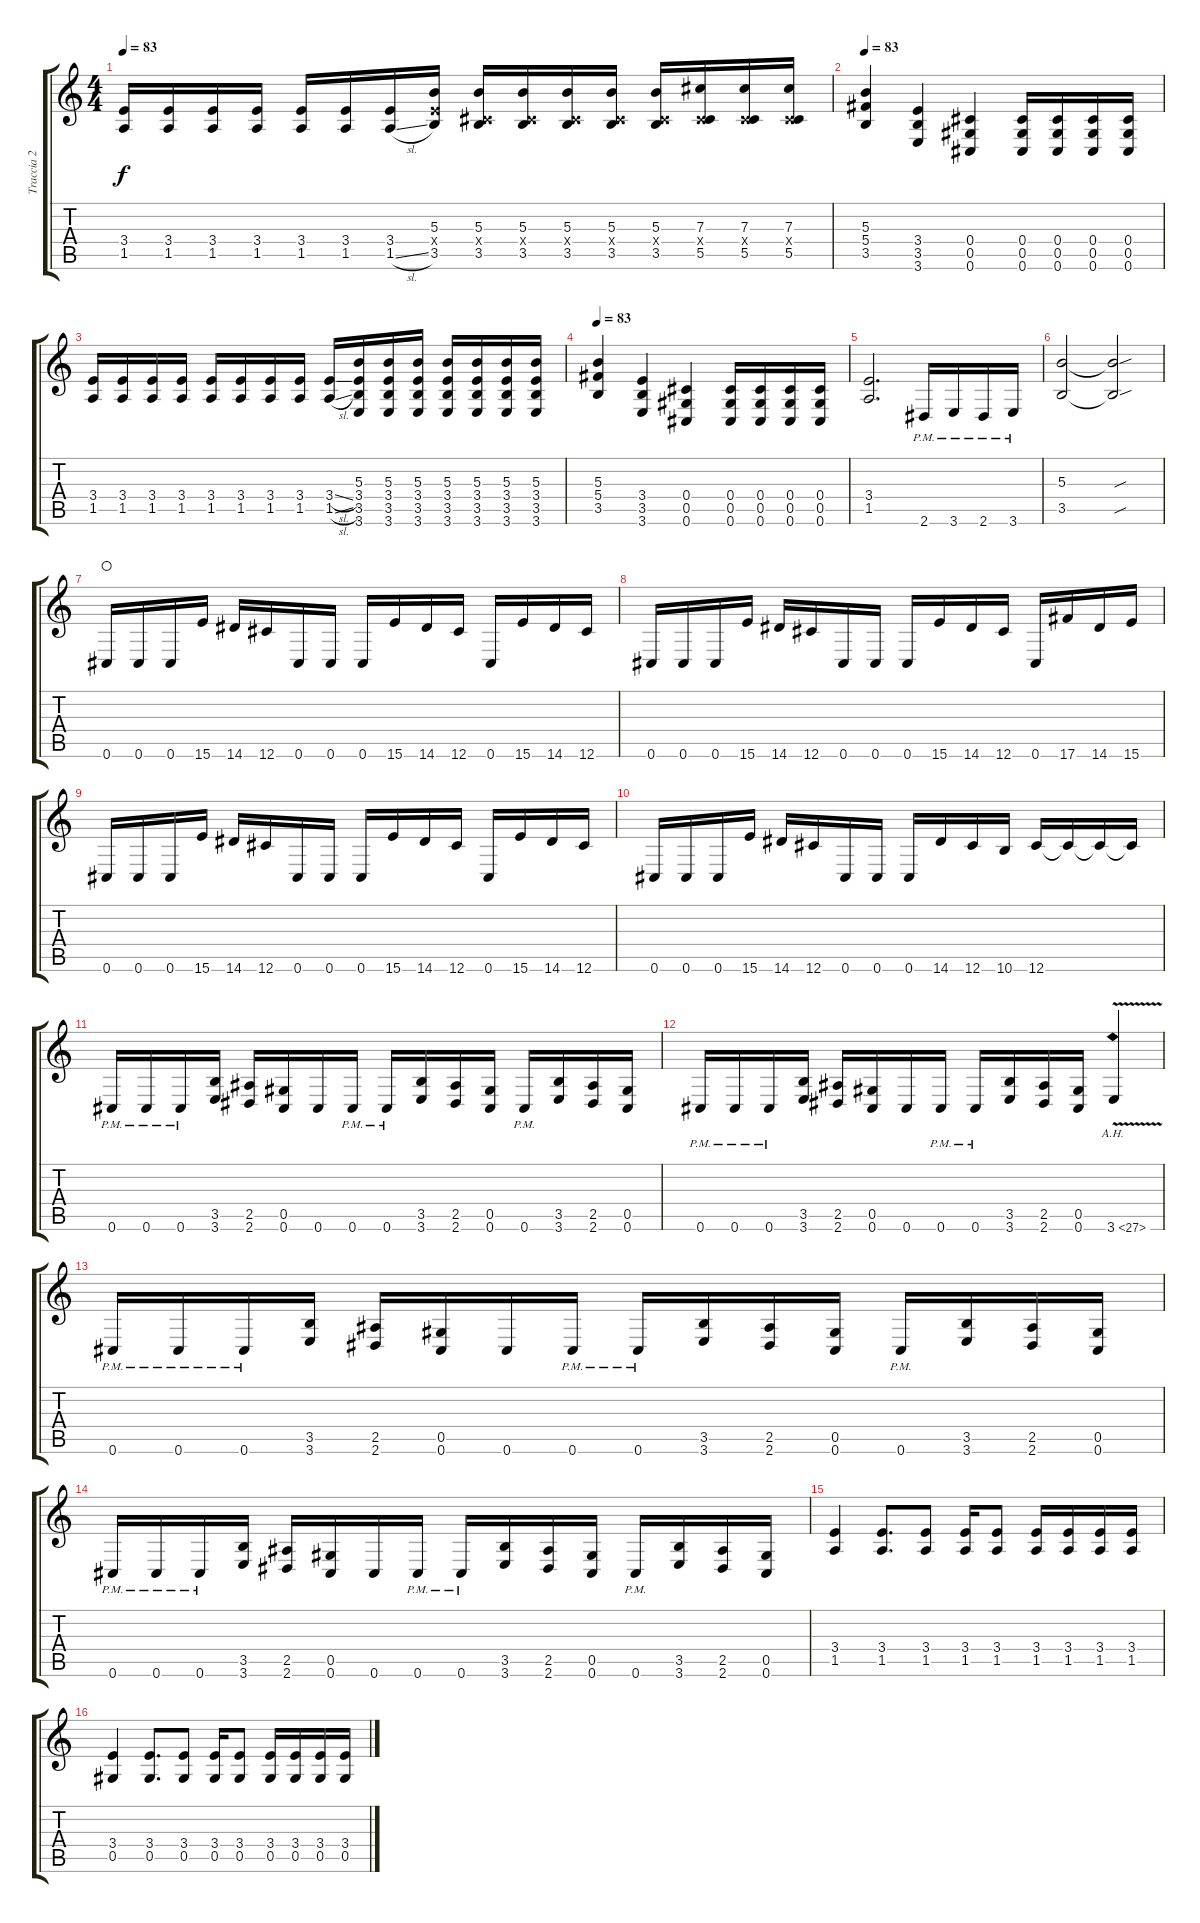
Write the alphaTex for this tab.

\track ("Traccia 2" "Traccia 2") {instrument distortionguitar}
\staff {score tabs}
\tuning (Eb4 Bb3 Gb3 Db3 Ab2 Db2) {hide}
\ts (4 4)
\tempo 83
\clef g2
\ks c
(3.4 1.5).16{dy f} (3.4 1.5).16 (3.4 1.5).16 (3.4 1.5).16 (3.4 1.5).16 (3.4 1.5).16 (3.4 1.5{sl}).16 (5.3 3.4{x} 3.5).16 (5.3 0.4{x} 3.5).16 (5.3 0.4{x} 3.5).16 (5.3 0.4{x} 3.5).16 (5.3 0.4{x} 3.5).16 (5.3 0.4{x} 3.5).16 (7.3 0.4{x} 5.5).16 (7.3 0.4{x} 5.5).16 (7.3 0.4{x} 5.5).16 |
\tempo 83
(5.3 5.4 3.5).4{instrument distortionguitar} (3.4 3.5 3.6).4 (0.4 0.5 0.6).4 (0.4 0.5 0.6).16 (0.4 0.5 0.6).16 (0.4 0.5 0.6).16 (0.4 0.5 0.6).16 |
(3.4 1.5).16 (3.4 1.5).16 (3.4 1.5).16 (3.4 1.5).16 (3.4 1.5).16 (3.4 1.5).16 (3.4 1.5).16 (3.4 1.5).16 (3.4{sl} 1.5{sl}).16 (5.3 3.4 3.5 3.6).16 (5.3 3.4 3.5 3.6).16 (5.3 3.4 3.5 3.6).16 (5.3 3.4 3.5 3.6).16 (5.3 3.4 3.5 3.6).16 (5.3 3.4 3.5 3.6).16 (5.3 3.4 3.5 3.6).16 |
\tempo 83
(5.3 5.4 3.5).4{instrument distortionguitar} (3.4 3.5 3.6).4 (0.4 0.5 0.6).4 (0.4 0.5 0.6).16 (0.4 0.5 0.6).16 (0.4 0.5 0.6).16 (0.4 0.5 0.6).16 |
(3.4 1.5).2{d} 2.6{pm}.16 3.6{pm}.16 2.6{pm}.16 3.6{pm}.16 |
(5.3 3.5).2 (5.3{sou t} 3.5{sou t}).2 |
0.6.16{waho} 0.6.16 0.6.16 15.6.16 14.6.16 12.6.16 0.6.16 0.6.16 0.6.16 15.6.16 14.6.16 12.6.16 0.6.16 15.6.16 14.6.16 12.6.16 |
0.6.16 0.6.16 0.6.16 15.6.16 14.6.16 12.6.16 0.6.16 0.6.16 0.6.16 15.6.16 14.6.16 12.6.16 0.6.16 17.6.16 14.6.16 15.6.16 |
0.6.16 0.6.16 0.6.16 15.6.16 14.6.16 12.6.16 0.6.16 0.6.16 0.6.16 15.6.16 14.6.16 12.6.16 0.6.16 15.6.16 14.6.16 12.6.16 |
0.6.16 0.6.16 0.6.16 15.6.16 14.6.16 12.6.16 0.6.16 0.6.16 0.6.16 14.6.16 12.6.16 10.6.16 12.6.16 12.6{t}.16 12.6{t}.16 12.6{t}.16 |
0.6{pm}.16 0.6{pm}.16 0.6{pm}.16 (3.5 3.6).16 (2.5 2.6).16 (0.5 0.6).16 0.6.16 0.6{pm}.16 0.6{pm}.16 (3.5 3.6).16 (2.5 2.6).16 (0.5 0.6).16 0.6{pm}.16 (3.5 3.6).16 (2.5 2.6).16 (0.5 0.6).16 |
0.6{pm}.16 0.6{pm}.16 0.6{pm}.16 (3.5 3.6).16 (2.5 2.6).16 (0.5 0.6).16 0.6.16 0.6{pm}.16 0.6{pm}.16 (3.5 3.6).16 (2.5 2.6).16 (0.5 0.6).16 3.6{ah 24 v}.4 |
0.6{pm}.16 0.6{pm}.16 0.6{pm}.16 (3.5 3.6).16 (2.5 2.6).16 (0.5 0.6).16 0.6.16 0.6{pm}.16 0.6{pm}.16 (3.5 3.6).16 (2.5 2.6).16 (0.5 0.6).16 0.6{pm}.16 (3.5 3.6).16 (2.5 2.6).16 (0.5 0.6).16 |
0.6{pm}.16 0.6{pm}.16 0.6{pm}.16 (3.5 3.6).16 (2.5 2.6).16 (0.5 0.6).16 0.6.16 0.6{pm}.16 0.6{pm}.16 (3.5 3.6).16 (2.5 2.6).16 (0.5 0.6).16 0.6{pm}.16 (3.5 3.6).16 (2.5 2.6).16 (0.5 0.6).16 |
(3.4 1.5).4 (3.4 1.5).8{d} (3.4 1.5).8 (3.4 1.5).16 (3.4 1.5).8 (3.4 1.5).16 (3.4 1.5).16 (3.4 1.5).16 (3.4 1.5).16 |
(3.4 0.5).4 (3.4 0.5).8{d} (3.4 0.5).8 (3.4 0.5).16 (3.4 0.5).8 (3.4 0.5).16 (3.4 0.5).16 (3.4 0.5).16 (3.4 0.5).16
